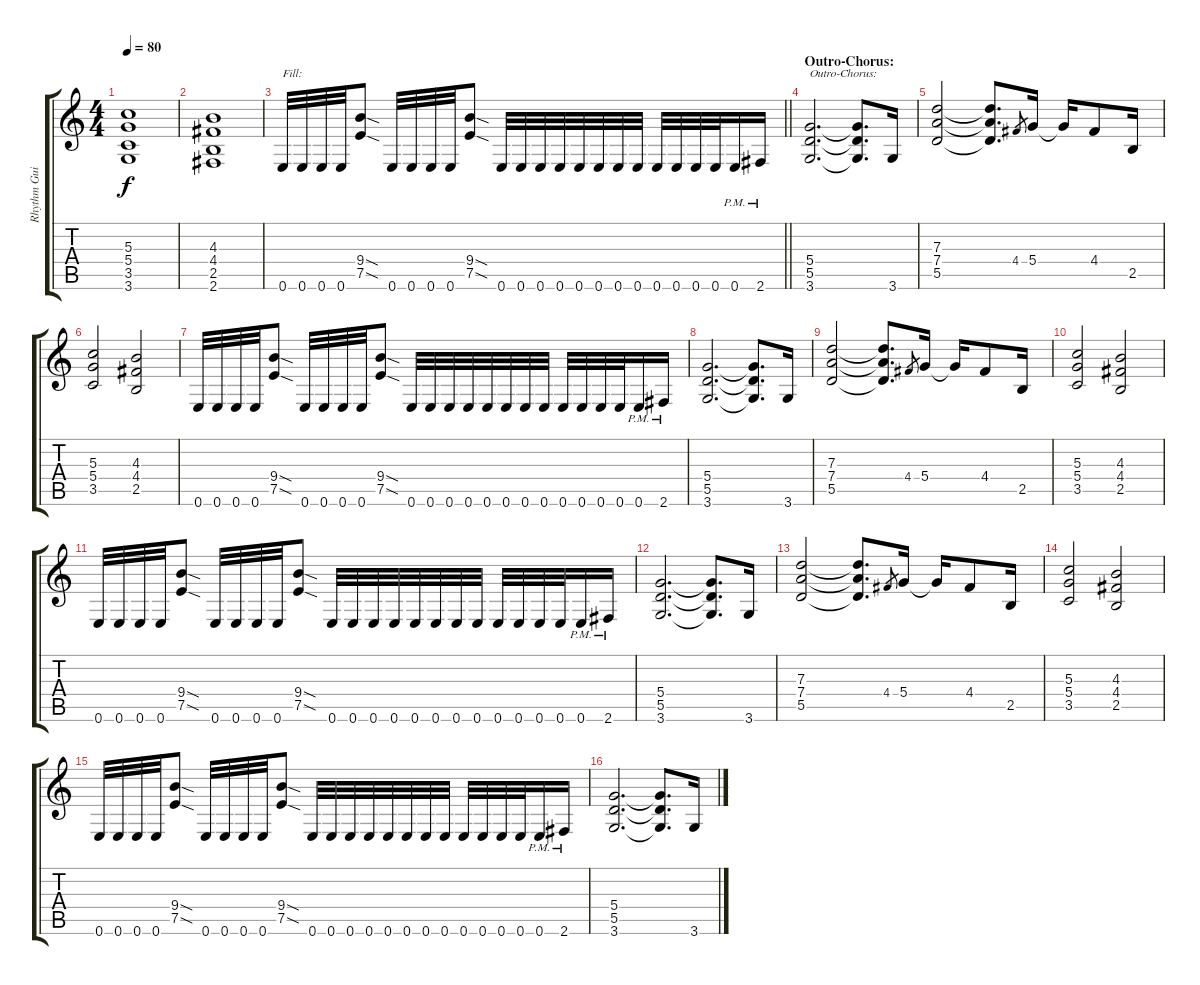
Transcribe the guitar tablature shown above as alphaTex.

\track ("Rhythm Guitar 2" "Rhythm Gui") {instrument overdrivenguitar}
\staff {score tabs}
\tuning (E4 B3 G3 D3 A2 E2) {hide}
\ts (4 4)
\tempo 80
\clef g2
\ks c
(5.3 5.4 3.5 3.6).1{dy f} |
(4.3 4.4 2.5 2.6).1 |
\barLineRight lightlight
0.6.32{txt "Fill:"} 0.6.32 0.6.32 0.6.32 (9.4{sod} 7.5{sod}).8 0.6.32 0.6.32 0.6.32 0.6.32 (9.4{sod} 7.5{sod}).8 0.6.32 0.6.32 0.6.32 0.6.32 0.6.32 0.6.32 0.6.32 0.6.32 0.6.32 0.6.32 0.6.32 0.6.32 0.6{pm}.16 2.6{pm}.16 |
\section ("" "Outro-Chorus:")
(5.4 5.5 3.6).2{d txt "Outro-Chorus:"} (5.4{t} 5.5{t} 3.6{t}).8{d} 3.6.16 |
(7.3 7.4 5.5).2 (7.3{t} 7.4{t} 5.5{t}).8{d} 4.4.8{gr} 5.4.16 5.4{t}.16 4.4.8 2.5.16 |
(5.3 5.4 3.5).2 (4.3 4.4 2.5).2 |
0.6.32 0.6.32 0.6.32 0.6.32 (9.4{sod} 7.5{sod}).8 0.6.32 0.6.32 0.6.32 0.6.32 (9.4{sod} 7.5{sod}).8 0.6.32 0.6.32 0.6.32 0.6.32 0.6.32 0.6.32 0.6.32 0.6.32 0.6.32 0.6.32 0.6.32 0.6.32 0.6{pm}.16 2.6{pm}.16 |
(5.4 5.5 3.6).2{d} (5.4{t} 5.5{t} 3.6{t}).8{d} 3.6.16 |
(7.3 7.4 5.5).2 (7.3{t} 7.4{t} 5.5{t}).8{d} 4.4.8{gr} 5.4.16 5.4{t}.16 4.4.8 2.5.16 |
(5.3 5.4 3.5).2 (4.3 4.4 2.5).2 |
0.6.32 0.6.32 0.6.32 0.6.32 (9.4{sod} 7.5{sod}).8 0.6.32 0.6.32 0.6.32 0.6.32 (9.4{sod} 7.5{sod}).8 0.6.32 0.6.32 0.6.32 0.6.32 0.6.32 0.6.32 0.6.32 0.6.32 0.6.32 0.6.32 0.6.32 0.6.32 0.6{pm}.16 2.6{pm}.16 |
(5.4 5.5 3.6).2{d} (5.4{t} 5.5{t} 3.6{t}).8{d} 3.6.16 |
(7.3 7.4 5.5).2 (7.3{t} 7.4{t} 5.5{t}).8{d} 4.4.8{gr} 5.4.16 5.4{t}.16 4.4.8 2.5.16 |
(5.3 5.4 3.5).2 (4.3 4.4 2.5).2 |
0.6.32 0.6.32 0.6.32 0.6.32 (9.4{sod} 7.5{sod}).8 0.6.32 0.6.32 0.6.32 0.6.32 (9.4{sod} 7.5{sod}).8 0.6.32 0.6.32 0.6.32 0.6.32 0.6.32 0.6.32 0.6.32 0.6.32 0.6.32 0.6.32 0.6.32 0.6.32 0.6{pm}.16 2.6{pm}.16 |
(5.4 5.5 3.6).2{d} (5.4{t} 5.5{t} 3.6{t}).8{d} 3.6.16
